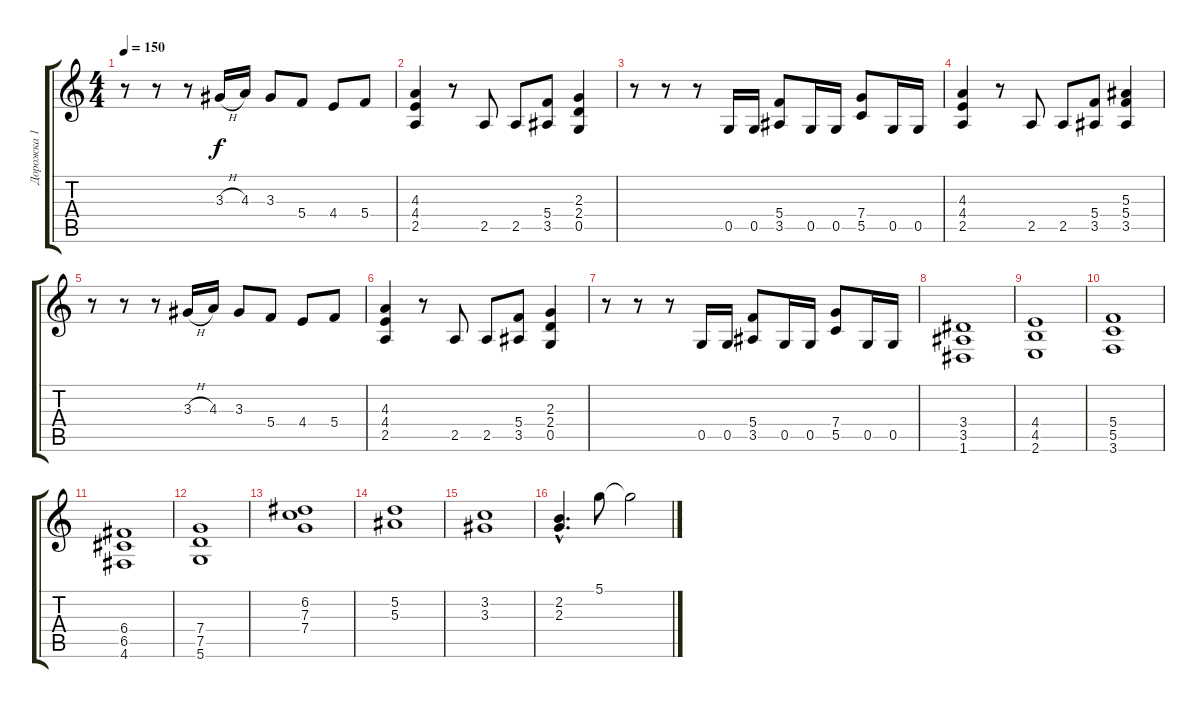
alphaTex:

\track ("Дорожка 1" "Дорожка 1") {instrument distortionguitar}
\staff {score tabs}
\tuning (D4 A3 F3 C3 G2 D2) {hide}
\ts (4 4)
\tempo 150
\clef g2
\ks c
r.8{dy f} r.8 r.8 3.3{h}.16 4.3.16 3.3.8 5.4.8 4.4.8 5.4.8 |
(4.3 4.4 2.5).4 r.8 2.5.8 2.5.8 (5.4 3.5).8 (2.3 2.4 0.5).4 |
r.8 r.8 r.8 0.5.16 0.5.16 (5.4 3.5).8 0.5.16 0.5.16 (7.4 5.5).8 0.5.16 0.5.16 |
(4.3 4.4 2.5).4 r.8 2.5.8 2.5.8 (5.4 3.5).8 (5.3 5.4 3.5).4 |
r.8 r.8 r.8 3.3{h}.16 4.3.16 3.3.8 5.4.8 4.4.8 5.4.8 |
(4.3 4.4 2.5).4 r.8 2.5.8 2.5.8 (5.4 3.5).8 (2.3 2.4 0.5).4 |
r.8 r.8 r.8 0.5.16 0.5.16 (5.4 3.5).8 0.5.16 0.5.16 (7.4 5.5).8 0.5.16 0.5.16 |
(3.4 3.5 1.6).1 |
(4.4 4.5 2.6).1 |
(5.4 5.5 3.6).1 |
(6.4 6.5 4.6).1 |
(7.4 7.5 5.6).1 |
(6.2 7.3 7.4).1 |
(5.2 5.3).1 |
(3.2 3.3).1 |
(2.2{hac} 2.3{hac}).4{d} 5.1.8 5.1{t}.2
